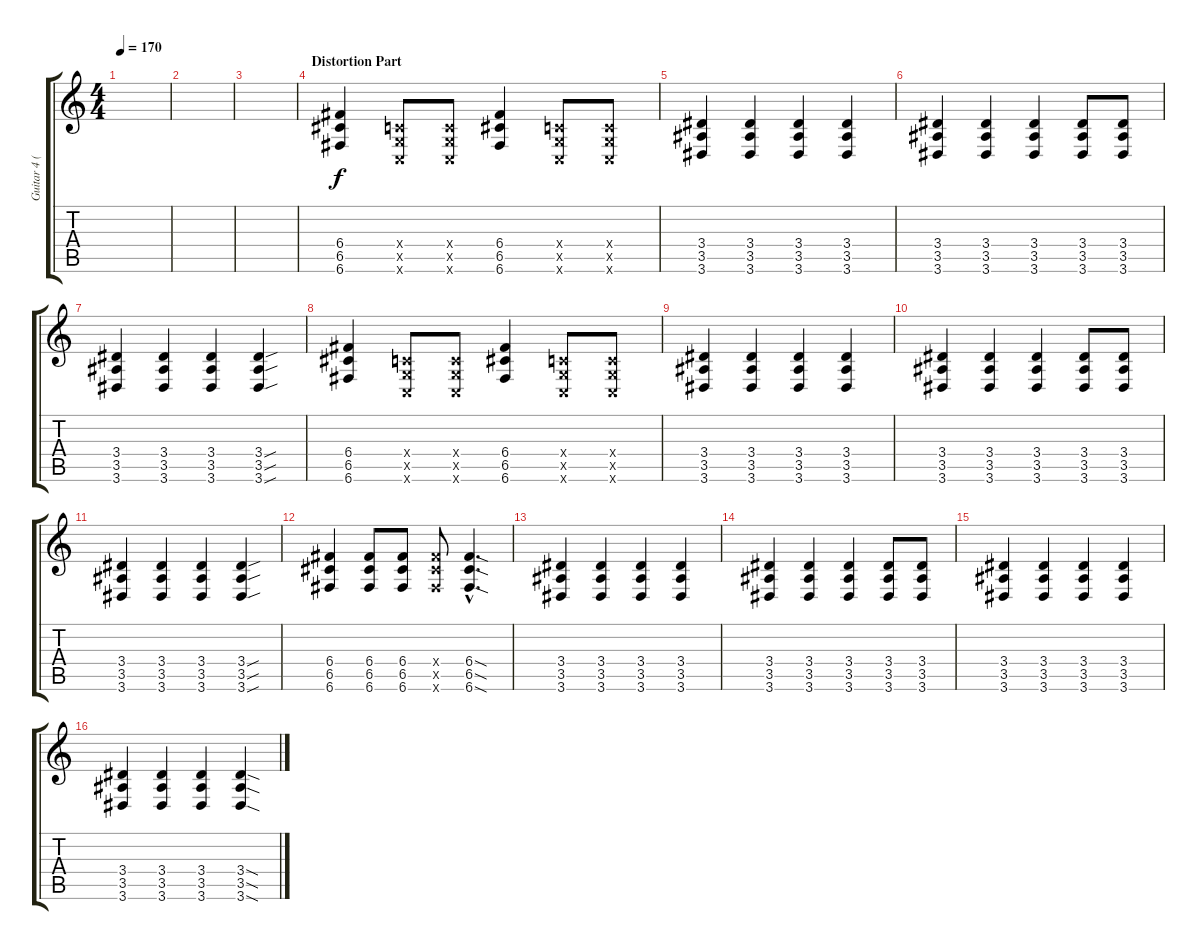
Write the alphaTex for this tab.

\track ("Guitar 4 (distortion)" "Guitar 4 (") {instrument distortionguitar}
\staff {score tabs}
\tuning (D4 A3 F3 C3 G2 C2) {hide}
\ts (4 4)
\tempo 170
\clef g2
\ks c
|
|
|
\section ("" "Distortion Part")
(6.4 6.5 6.6).4 (0.4{x} 0.5{x} 0.6{x}).8 (0.4{x} 0.5{x} 0.6{x}).8 (6.4 6.5 6.6).4 (0.4{x} 0.5{x} 0.6{x}).8 (0.4{x} 0.5{x} 0.6{x}).8 |
(3.4 3.5 3.6).4 (3.4 3.5 3.6).4 (3.4 3.5 3.6).4 (3.4 3.5 3.6).4 |
(3.4 3.5 3.6).4 (3.4 3.5 3.6).4 (3.4 3.5 3.6).4 (3.4 3.5 3.6).8 (3.4 3.5 3.6).8 |
(3.4 3.5 3.6).4 (3.4 3.5 3.6).4 (3.4 3.5 3.6).4 (3.4{sou} 3.5{sou} 3.6{sou}).4 |
(6.4 6.5 6.6).4 (0.4{x} 0.5{x} 0.6{x}).8 (0.4{x} 0.5{x} 0.6{x}).8 (6.4 6.5 6.6).4 (0.4{x} 0.5{x} 0.6{x}).8 (0.4{x} 0.5{x} 0.6{x}).8 |
(3.4 3.5 3.6).4 (3.4 3.5 3.6).4 (3.4 3.5 3.6).4 (3.4 3.5 3.6).4 |
(3.4 3.5 3.6).4 (3.4 3.5 3.6).4 (3.4 3.5 3.6).4 (3.4 3.5 3.6).8 (3.4 3.5 3.6).8 |
(3.4 3.5 3.6).4 (3.4 3.5 3.6).4 (3.4 3.5 3.6).4 (3.4{sou} 3.5{sou} 3.6{sou}).4 |
(6.4 6.5 6.6).4 (6.4 6.5 6.6).8 (6.4 6.5 6.6).8 (6.4{x} 6.5{x} 6.6{x}).8 (6.4{sod hac} 6.5{sod hac} 6.6{sod hac}).4{d} |
(3.4 3.5 3.6).4 (3.4 3.5 3.6).4 (3.4 3.5 3.6).4 (3.4 3.5 3.6).4 |
(3.4 3.5 3.6).4 (3.4 3.5 3.6).4 (3.4 3.5 3.6).4 (3.4 3.5 3.6).8 (3.4 3.5 3.6).8 |
(3.4 3.5 3.6).4 (3.4 3.5 3.6).4 (3.4 3.5 3.6).4 (3.4 3.5 3.6).4 |
(3.4 3.5 3.6).4 (3.4 3.5 3.6).4 (3.4 3.5 3.6).4 (3.4{sod} 3.5{sod} 3.6{sod}).4
